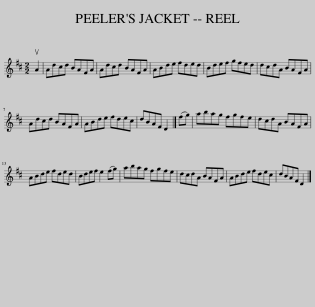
X:1
L:1/8
M:2/2
I:linebreak $
K:D
V:1 treble
V:1
 uA2 | Adcd BAFA | Adcd BAFA | ABde fded | Bdef gfed | %5
 dcdA BAFA |$ Adcd BAFA | ABde fdec | dBAF D2 |] (fg) | %10
 abag fgfe | dcdA BAFA |$ ABde fded | Bdef e2 (fg) | abag fgfe | %15
 dcdA BAFA | ABde fdec | dBAF D2 |] %18
